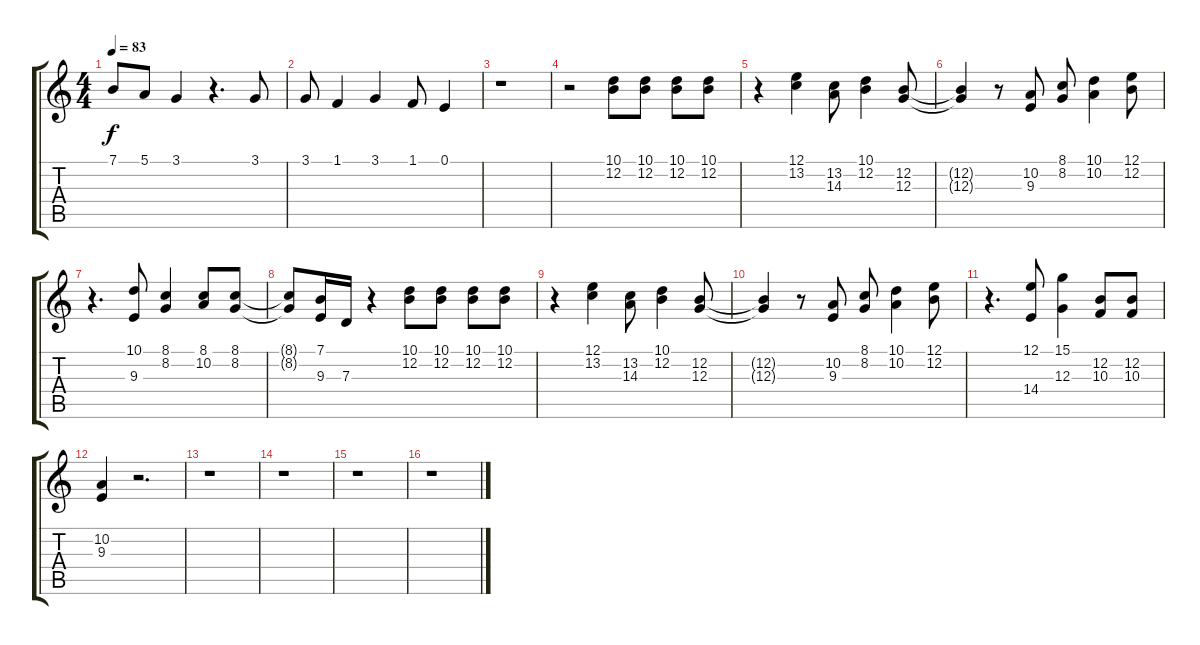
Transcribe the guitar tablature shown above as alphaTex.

\track "" {instrument vibraphone}
\staff {score tabs}
\tuning (E4 B3 G3 D3 A2 E2) {hide}
\ts (4 4)
\tempo 83
\clef g2
\ks c
7.1{t}.8{dy f} 5.1.8 3.1.4 r.4{d} 3.1.8 |
3.1.8 1.1.4 3.1.4 1.1.8 0.1.4 |
r.1 |
r.2 (10.1 12.2).8 (10.1 12.2).8 (10.1 12.2).8 (10.1 12.2).8 |
r.4 (12.1 13.2).4 (13.2 14.3).8 (10.1 12.2).4 (12.2 12.3).8 |
(12.2{t} 12.3{t}).4 r.8 (10.2 9.3).8 (8.1 8.2).8 (10.1 10.2).4 (12.1 12.2).8 |
r.4{d} (10.1 9.3).8 (8.1 8.2).4 (8.1 10.2).8 (8.1 8.2).8 |
(8.1{t} 8.2{t}).8 (7.1 9.3).16 7.3.16 r.4 (10.1 12.2).8 (10.1 12.2).8 (10.1 12.2).8 (10.1 12.2).8 |
r.4 (12.1 13.2).4 (13.2 14.3).8 (10.1 12.2).4 (12.2 12.3).8 |
(12.2{t} 12.3{t}).4 r.8 (10.2 9.3).8 (8.1 8.2).8 (10.1 10.2).4 (12.1 12.2).8 |
r.4{d} (12.1 14.4).8 (15.1 12.3).4 (12.2 10.3).8 (12.2 10.3).8 |
(10.2 9.3).4 r.2{d} |
r.1 |
r.1 |
r.1 |
r.1
